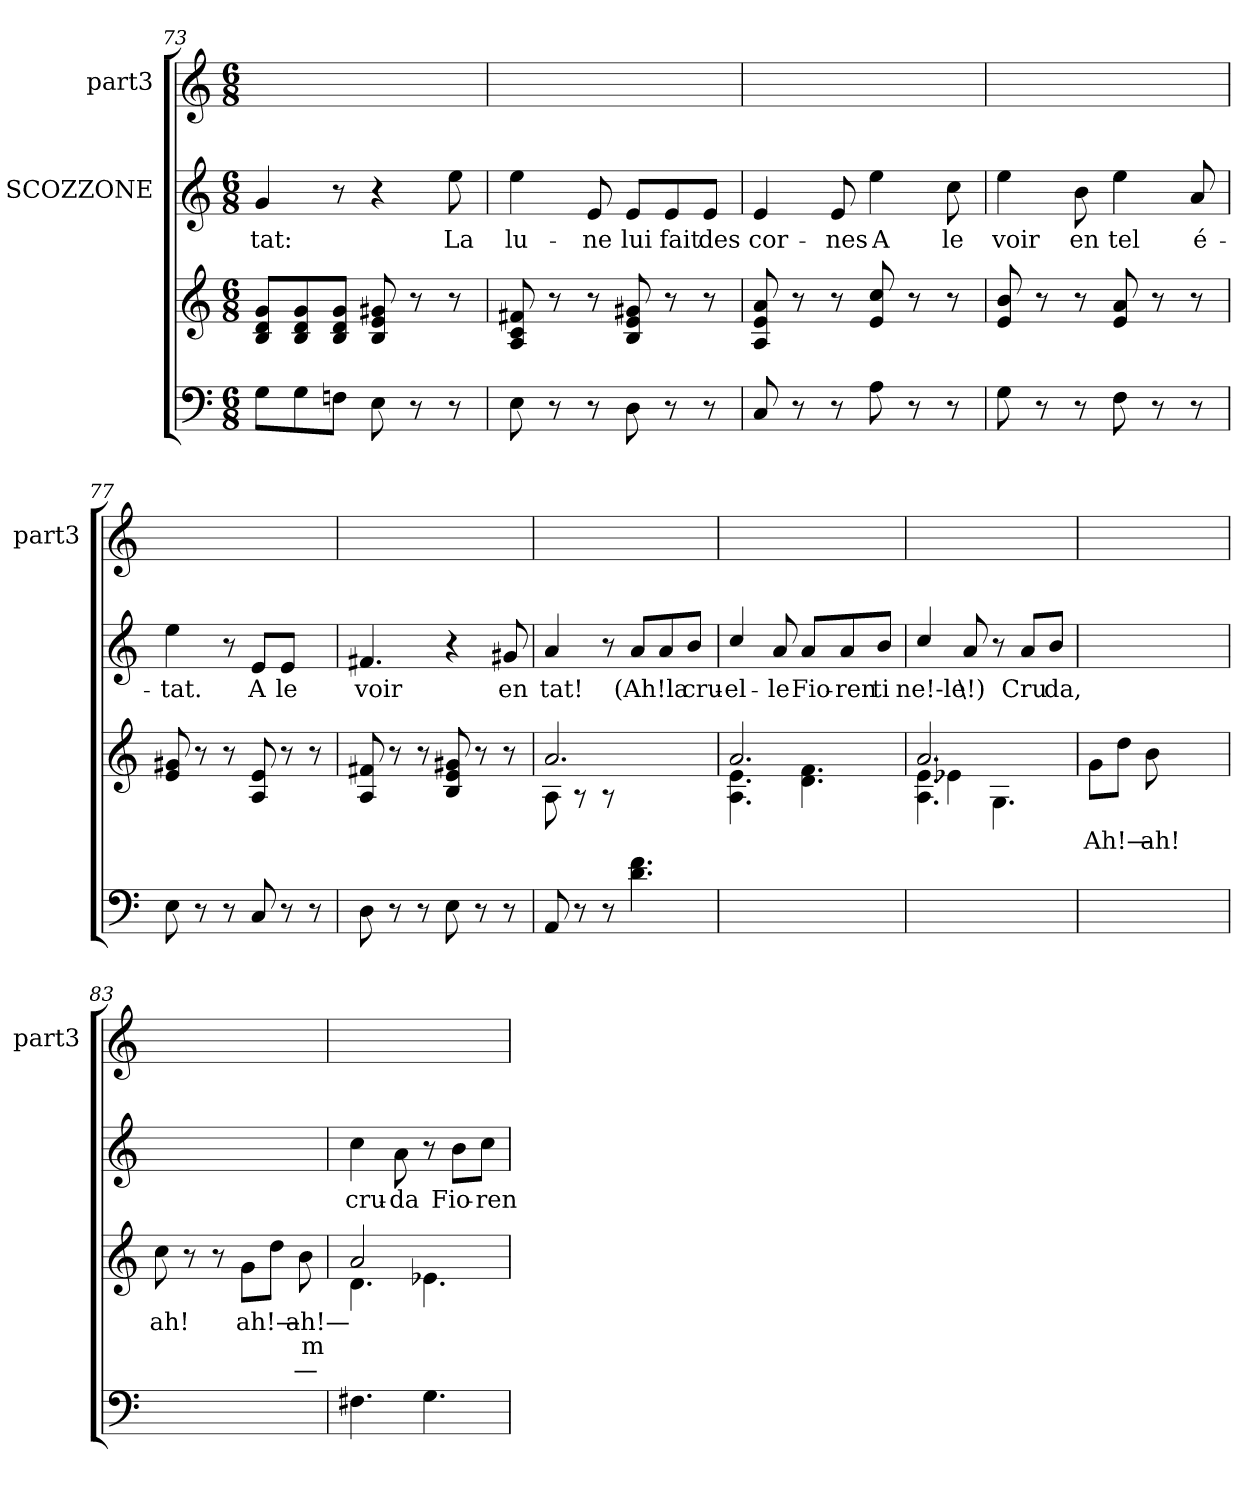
**kern	**kern	**text	**text	**text	**kern	**text	**kern
*part3	*part3	*part3	*part3	*part3	*part2	*part2	*part1
*staff4	*staff3	*staff3	*staff3	*staff3	*staff2	*staff2	*staff1
*	*	*	*	*	*I"SCOZZONE	*	*I"part3
*	*	*	*	*	*	*	*I'part3
!!LO:LB:g=z
*clefF4	*clefG2	*	*	*	*clefG2	*	*clefG2
*k[]	*k[]	*	*	*	*k[]	*	*k[]
*M6/8	*M6/8	*	*	*	*M6/8	*	*M6/8
=73	=73	=73	=73	=73	=73	=73	=73
8Gi\L	8gj/ 8dj/ 8Bj/L	.	.	.	4gj/	tat:	2.ryy
8Gi\	8gj/ 8dj/ 8Bj/	.	.	.	.	.	.
8Fni\J	8Bj/ 8gj/ 8dj/J	.	.	.	8r	.	.
8Ei\	8Bj/ 8ej/ 8g#Xj/	.	.	.	4r	.	.
8r	8r	.	.	.	.	.	.
8r	8r	.	.	.	8eej\	La	.
=74	=74	=74	=74	=74	=74	=74	=74
8Ei\	8f#Xj/ 8cj/ 8Aj/	.	.	.	4eej\	lu-	2.ryy
8r	8r	.	.	.	.	.	.
8r	8r	.	.	.	8ej/	ne	.
8Di\	8g#Xj/ 8ej/ 8Bj/	.	.	.	8ej/L	lui	.
8r	8r	.	.	.	8ej/	fait	.
8r	8r	.	.	.	8ej/J	des	.
=75	=75	=75	=75	=75	=75	=75	=75
8Ci/	8aj/ 8ej/ 8Aj/	.	.	.	4ej/	cor-	2.ryy
8r	8r	.	.	.	.	.	.
8r	8r	.	.	.	8ej/	nes	.
8Ai\	8ccj/ 8ej/	.	.	.	4eej\	A	.
8r	8r	.	.	.	.	.	.
8r	8r	.	.	.	8ccj\	le	.
=76	=76	=76	=76	=76	=76	=76	=76
8Gi\	8bj/ 8ej/	.	.	.	4eej\	voir	2.ryy
8r	8r	.	.	.	.	.	.
8r	8r	.	.	.	8bj\	en	.
8Fi\	8ej/ 8aj/	.	.	.	4eej\	tel	.
8r	8r	.	.	.	.	.	.
8r	8r	.	.	.	8aj/	é-	.
!!LO:PB:g=z
=77	=77	=77	=77	=77	=77	=77	=77
8Ei\	8g#Xj/ 8ej/	.	.	.	4eej\	tat.	2.ryy
8r	8r	.	.	.	.	.	.
8r	8r	.	.	.	8r	.	.
8Ci/	8ej/ 8Aj/	.	.	.	8ej/L	A	.
8r	8r	.	.	.	8ej/J	le	.
8r	8r	.	.	.	8ryy	.	.
=78	=78	=78	=78	=78	=78	=78	=78
8Di\	8f#Xj/ 8Aj/	.	.	.	4.f#Xj/	voir	2.ryy
8r	8r	.	.	.	.	.	.
8r	8r	.	.	.	.	.	.
8Ei\	8g#Xj/ 8ej/ 8Bj/	.	.	.	4r	.	.
8r	8r	.	.	.	.	.	.
8r	8r	.	.	.	8g#Xj/	en	.
=79	=79	=79	=79	=79	=79	=79	=79
*	*^	*	*	*	*	*	*
8AAi/	2.aj/	8AZ\	.	.	.	4aj/	tat!	2.ryy
8r	.	8r	.	.	.	.	.	.
8r	.	8r	.	.	.	8r	.	.
4.di\ 4.fi\	.	4.ryy	.	.	.	8aj/L	(Ah!la	.
.	.	.	.	.	.	8aj/	.	.
.	.	.	.	.	.	8bj/J	cru-	.
=80	=80	=80	=80	=80	=80	=80	=80	=80
2.ryy	2.aj/	4.Ai\ 4.ei\	.	.	.	4ccj/	el-	2.ryy
.	.	.	.	.	.	8aj/	le	.
.	.	4.di\ 4.fi\	.	.	.	8aj/L	Fio-	.
.	.	.	.	.	.	8aj/	ren	.
.	.	.	.	.	.	8bj/J	ti	.
=81	=81	=81	=81	=81	=81	=81	=81	=81
*	*	*^	*	*	*	*	*	*
2.ryy	2.aj/	4.Ai\ 4.ei\	4e-XZ\	.	.	.	4ccj/	ne!-le	2.ryy
.	.	.	2ryy	.	.	.	8aj/	\!)	.
.	.	4.Gi\	.	.	.	.	8r	.	.
.	.	.	.	.	.	.	8aj/L	Cru	.
.	.	.	.	.	.	.	8bj/J	da,	.
*	*v	*v	*v	*	*	*	*	*	*
!!LO:LB:g=z
=82	=82	=82	=82	=82	=82	=82	=82
2.ryy	8gj\L	Ah!—	.	.	2.ryy	.	2.ryy
.	8ddj\J	.	.	.	.	.	.
.	8bj\	ah!	.	.	.	.	.
.	4.ryy	.	.	.	.	.	.
=83	=83	=83	=83	=83	=83	=83	=83
2.ryy	8ccj\	ah!	.	.	2.ryy	.	2.ryy
.	8r	.	.	.	.	.	.
.	8r	.	.	.	.	.	.
.	8gj\L	ah!—	.	.	.	.	.
.	8ddj\J	.	.	.	.	.	.
.	8bj\	ah!—	m	—	.	.	.
!!LO:LB:g=z
=84	=84	=84	=84	=84	=84	=84	=84
*	*^	*	*	*	*	*	*
4.F#Xi\	2aj/	4.dZ\	.	.	.	4ccj\	cru-	2.ryy
.	.	.	.	.	.	8aj\	da	.
4.Gi\	.	4.e-XZ\	.	.	.	8r	.	.
.	4ryy	.	.	.	.	8bj\L	Fio-	.
.	.	.	.	.	.	8ccj\J	ren	.
*	*v	*v	*	*	*	*	*	*
=	=	=	=	=	=	=	=
*-	*-	*-	*-	*-	*-	*-	*-
